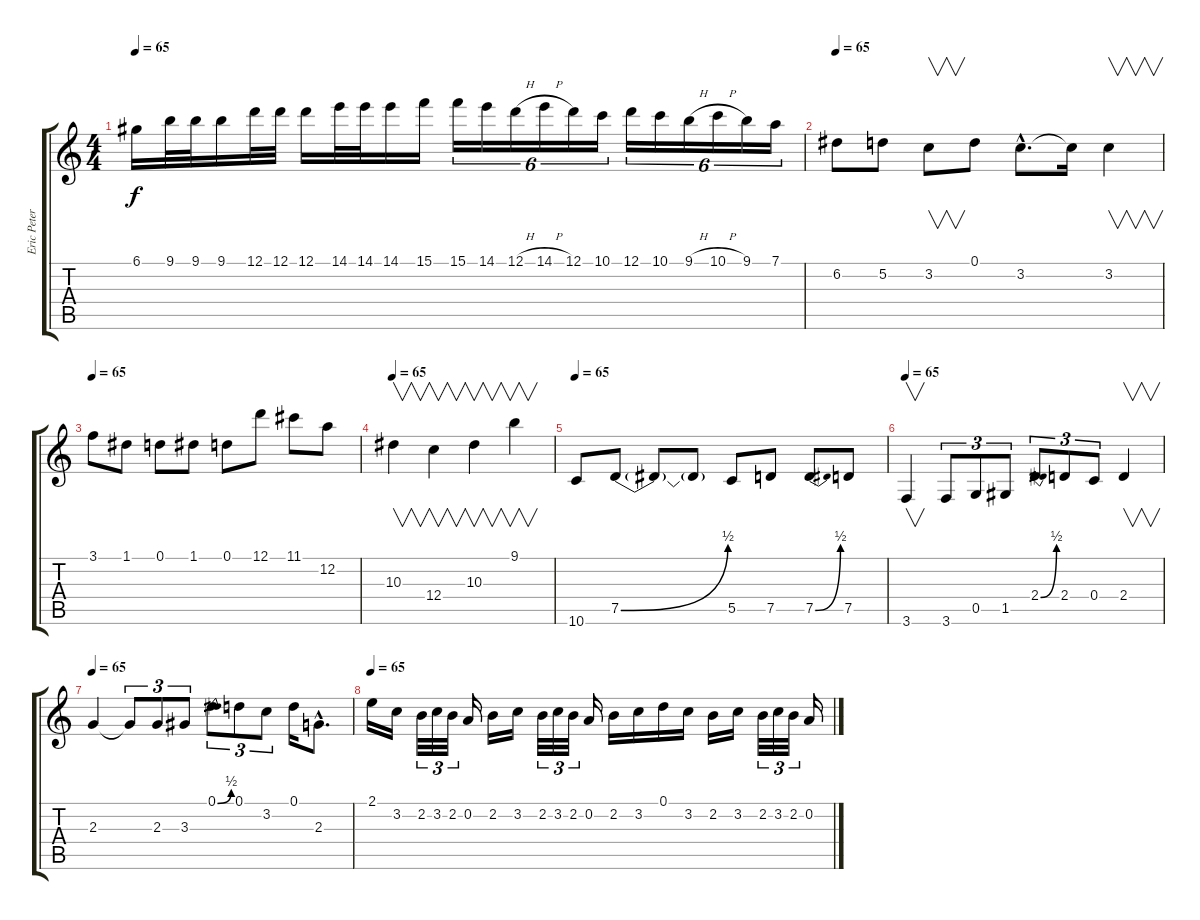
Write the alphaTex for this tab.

\track ("Eric Peterson second Guitar" "Eric Peter") {instrument distortionguitar}
\staff {score tabs}
\tuning (D4 A3 F3 C3 G2 D2) {hide}
\ts (4 4)
\tempo 65
\clef g2
\ks c
6.1{t}.16{dy f} 9.1.32 9.1.32 9.1.16 12.1.32 12.1.32 12.1.16 14.1.32 14.1.32 14.1.16 15.1.16 15.1.16{tu (6 4)} 14.1.16{tu (6 4)} 12.1{h}.16{tu (6 4)} 14.1{h}.16{tu (6 4)} 12.1.16{tu (6 4)} 10.1.16{tu (6 4)} 12.1.16{tu (6 4)} 10.1.16{tu (6 4)} 9.1{h}.16{tu (6 4)} 10.1{h}.16{tu (6 4)} 9.1.16{tu (6 4)} 7.1.16{tu (6 4)} |
\tempo 65
6.2.8 5.2.8 3.2.8{v} 0.1.8 3.2{hac}.8{d} 3.2{t}.16 3.2.4{v} |
\tempo 65
3.1.8 1.1.8 0.1.8 1.1.8 0.1.8 12.1.8 11.1.8 12.2.8 |
\tempo 65
10.3.4{v} 12.4.4{v} 10.3.4{v} 9.1.4{v} |
\tempo 65
10.6.8 7.5{be (bend 0 0 60 2)}.8 7.5{t}.8 7.5{t}.8 5.5.8 7.5.8 7.5{be (bend 0 0 60 2)}.8 7.5.8 |
\tempo 65
3.6.4{v} 3.6.8{tu (3 2)} 0.5.8{tu (3 2)} 1.5.8{tu (3 2)} 2.4{be (bend 0 0 60 2)}.8{tu (3 2)} 2.4.8{tu (3 2)} 0.4.8{tu (3 2)} 2.4.4{v} |
\tempo 65
2.3.4 2.3{t}.8{tu (3 2)} 2.3.8{tu (3 2)} 3.3.8{tu (3 2)} 0.1{be (bend 0 0 60 2)}.8{tu (3 2)} 0.1.8{tu (3 2)} 3.2.8{tu (3 2)} 0.1.16 2.3{hac}.8{d} |
\tempo 65
2.1.16 3.2.16 2.2.32{tu (3 2)} 3.2.32{tu (3 2)} 2.2.32{tu (3 2)} 0.2.16 2.2.16 3.2.16 2.2.32{tu (3 2)} 3.2.32{tu (3 2)} 2.2.32{tu (3 2)} 0.2.16 2.2.16 3.2.16 0.1.16 3.2.16 2.2.16 3.2.16 2.2.32{tu (3 2)} 3.2.32{tu (3 2)} 2.2.32{tu (3 2)} 0.2.16
